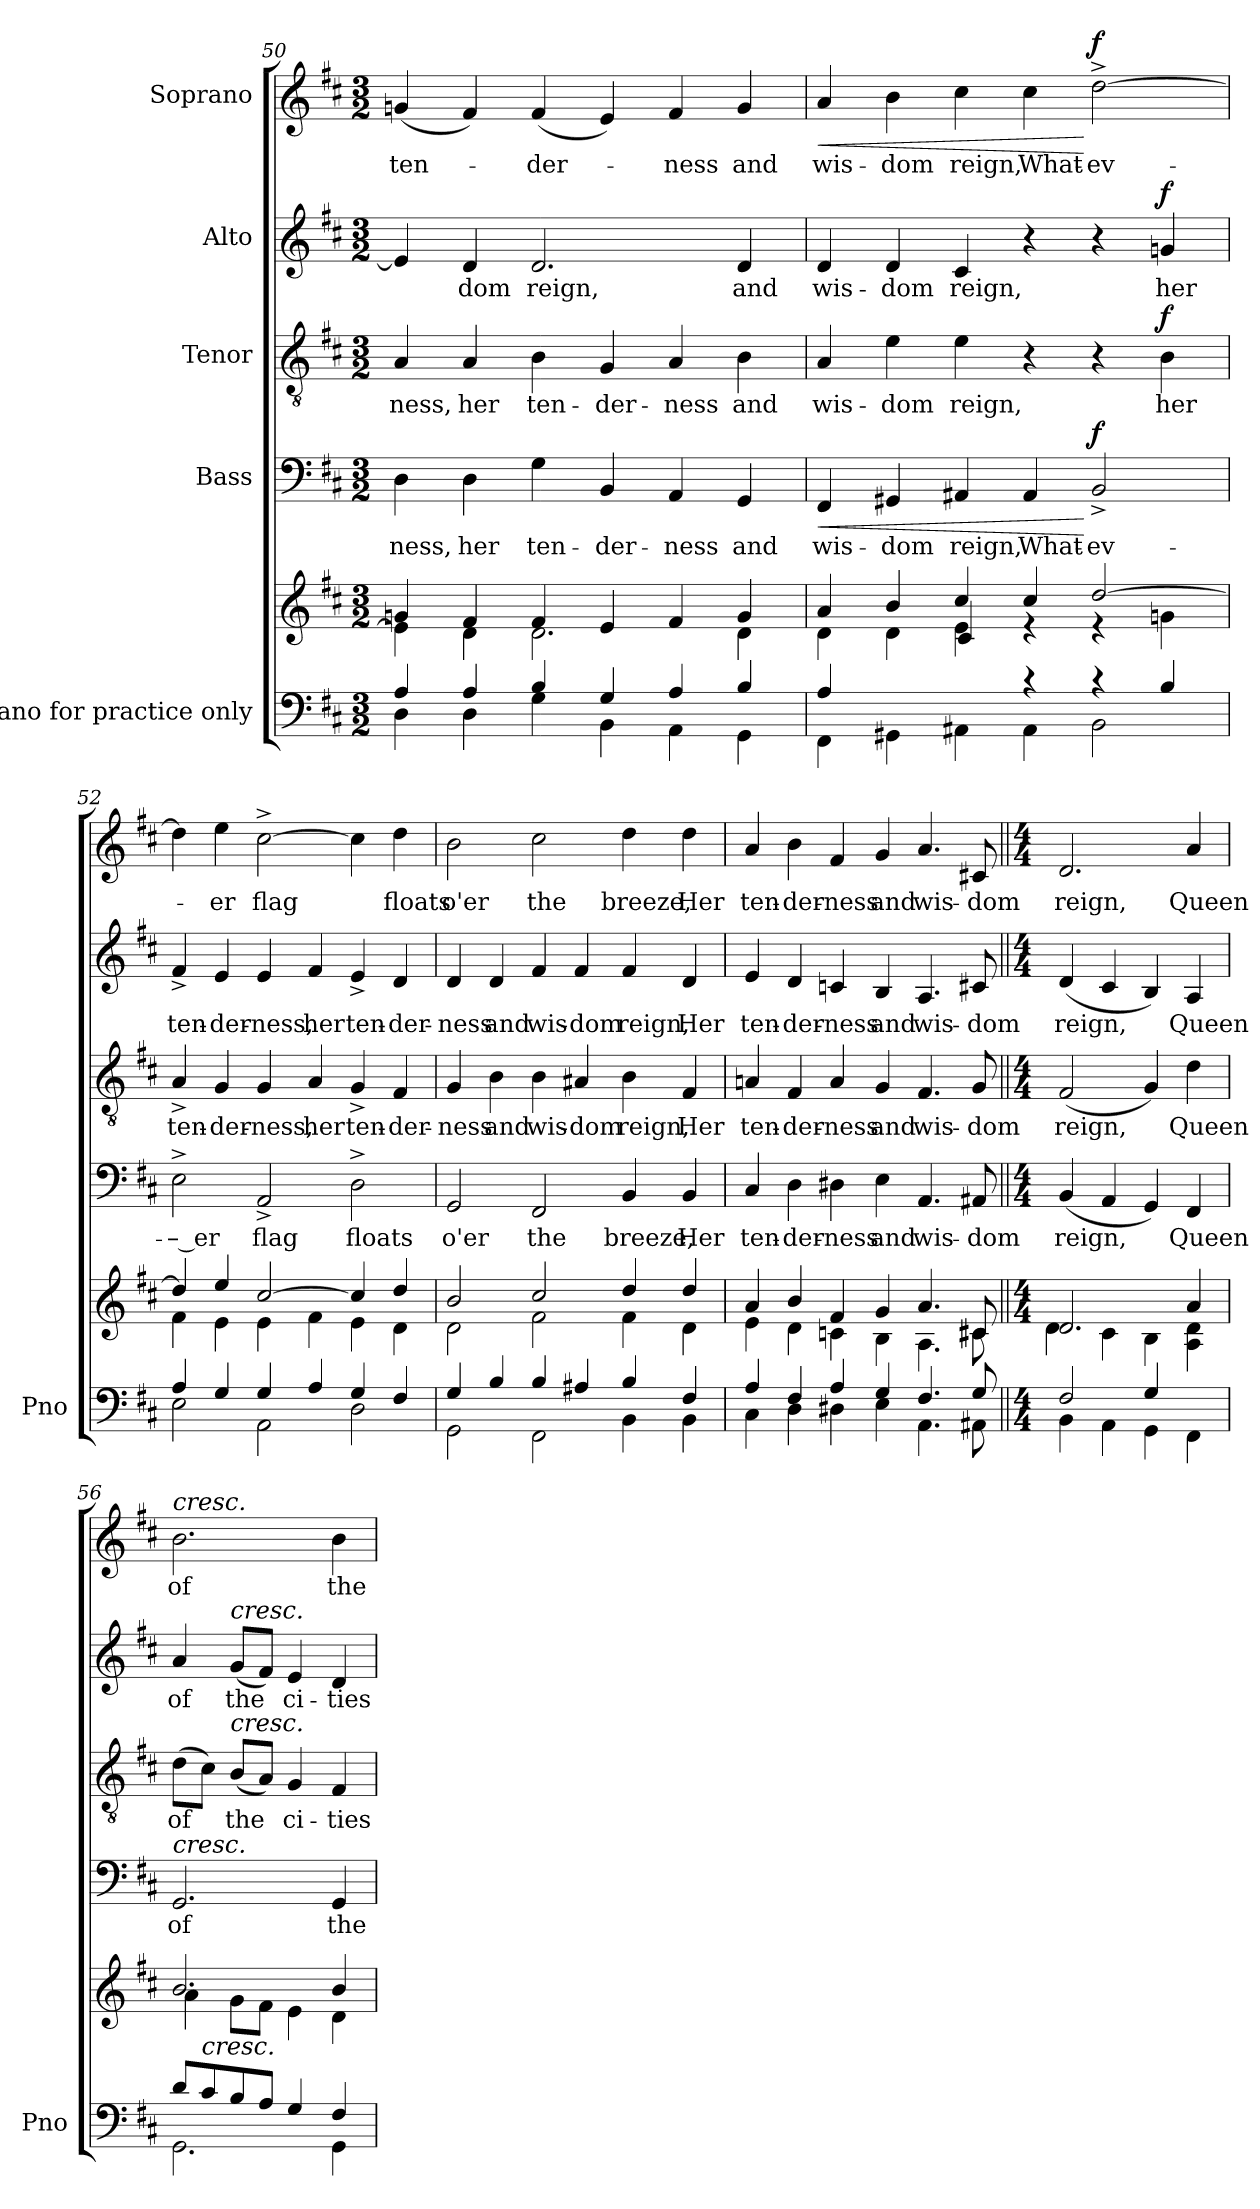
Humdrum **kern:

**kern	**kern	**kern	**text	**dynam	**kern	**text	**dynam	**kern	**text	**dynam	**kern	**text	**dynam
*part5	*part5	*part4	*part4	*part4	*part3	*part3	*part3	*part2	*part2	*part2	*part1	*part1	*part1
*staff6	*staff5	*staff4	*staff4	*staff4	*staff3	*staff3	*staff3	*staff2	*staff2	*staff2	*staff1	*staff1	*staff1
*I"Piano for practice only	*	*I"Bass	*	*	*I"Tenor	*	*	*I"Alto	*	*	*I"Soprano	*	*
*I'Pno	*	*	*	*	*	*	*	*	*	*	*	*	*
*clefF4	*clefG2	*clefF4	*	*	*clefGv2	*	*	*clefG2	*	*	*clefG2	*	*
*k[f#c#]	*k[f#c#]	*k[f#c#]	*	*	*k[f#c#]	*	*	*k[f#c#]	*	*	*k[f#c#]	*	*
*M3/2	*M3/2	*M3/2	*	*	*M3/2	*	*	*M3/2	*	*	*M3/2	*	*
=50	=50	=50	=50	=50	=50	=50	=50	=50	=50	=50	=50	=50	=50
*^	*^	*	*	*	*	*	*	*	*	*	*	*	*
4A/	4D\	4gn/	4e\]	4D\	-ness,	.	4A/	-ness,	.	4e/]	.	.	(4gn/	ten-	.
4A/	4D\	4f#/	4d\	4D\	her	.	4A/	her	.	4d/	-dom	.	4f#/)	.	.
4B/	4G\	4f#/	2.d\	4G\	ten-	.	4B\	ten-	.	2.d/	reign,	.	(4f#/	-der-	.
4G/	4BB\	4e/	.	4BB/	-der-	.	4G/	-der-	.	.	.	.	4e/)	.	.
4A/	4AA\	4f#/	.	4AA/	-ness	.	4A/	-ness	.	.	.	.	4f#/	-ness	.
4B/	4GG\	4g/	4d\	4GG/	and	.	4B\	and	.	4d/	and	.	4g/	and	.
=51	=51	=51	=51	=51	=51	=51	=51	=51	=51	=51	=51	=51	=51	=51	=51
*	*	*	*^	*	*	*	*	*	*	*	*	*	*	*	*
!	!	!	!	!	!	!	!LO:HP:b	!	!	!	!	!	!	!	!	!LO:HP:b
4A/	4FF#\	4a/	4d\	2ryy	4FF#/	wis-	<	4A/	wis-	.	4d/	wis-	.	4a/	wis-	<
4ryy	4GG#X\	4b/	4d\	.	4GG#X/	-dom	.	4e\	-dom	.	4d/	-dom	.	4b\	-dom	.
4ryy	4AA#X\	4cc#/	4e\	4c#/	4AA#X/	reign,	.	4e\	reign,	.	4c#/	reign,	.	4cc#\	reign,	.
4r	4AA#\	4cc#/	4r	2.ryy	4AA#/	What-	.	4r	.	.	4r	.	.	4cc#\	What-	.
!	!	!	!	!	!	!	!LO:DY:n=1:a	!	!	!	!	!	!	!	!	!LO:DY:n=1:a
4r	2BB\	[2dd/	4r	.	2BB^>/	-ev-	[ f	4r	.	.	4r	.	.	[2dd^\	-ev-	[ f
!	!	!	!	!	!	!	!	!	!	!LO:DY:a	!	!	!LO:DY:a	!	!	!
4B/	.	.	4gn\	.	.	.	.	4B\	her	f	4gn/	her	f	.	.	.
*	*	*	*v	*v	*	*	*	*	*	*	*	*	*	*	*	*
=52	=52	=52	=52	=52	=52	=52	=52	=52	=52	=52	=52	=52	=52	=52	=52
4A/	2E\	4dd/]	4f#\	2E^\	-– er	.	4A^>/	ten-	.	4f#^>/	ten-	.	4dd\]	.	.
4G/	.	4ee/	4e\	.	.	.	4G/	-der-	.	4e/	-der-	.	4ee\	-er	.
4G/	2AA\	[2cc#/	4e\	2AA^>/	flag	.	4G/	-ness,	.	4e/	-ness,	.	[2cc#^\	flag	.
4A/	.	.	4f#\	.	.	.	4A/	her	.	4f#/	her	.	.	.	.
4G/	2D\	4cc#/]	4e\	2D^\	floats	.	4G^>/	ten-	.	4e^>/	ten-	.	4cc#\]	.	.
4F#/	.	4dd/	4d\	.	.	.	4F#/	-der-	.	4d/	-der-	.	4dd\	floats	.
=53	=53	=53	=53	=53	=53	=53	=53	=53	=53	=53	=53	=53	=53	=53	=53
4G/	2GG\	2b/	2d\	2GG/	o'er	.	4G/	-ness	.	4d/	-ness	.	2b\	o'er	.
4B/	.	.	.	.	.	.	4B\	and	.	4d/	and	.	.	.	.
4B/	2FF#\	2cc#/	2f#\	2FF#/	the	.	4B\	wis-	.	4f#/	wis-	.	2cc#\	the	.
4A#X/	.	.	.	.	.	.	4A#X/	-dom	.	4f#/	-dom	.	.	.	.
4B/	4BB\	4dd/	4f#\	4BB/	breeze,	.	4B\	reign,	.	4f#/	reign,	.	4dd\	breeze,	.
4F#/	4BB\	4dd/	4d\	4BB/	Her	.	4F#/	Her	.	4d/	Her	.	4dd\	Her	.
=54	=54	=54	=54	=54	=54	=54	=54	=54	=54	=54	=54	=54	=54	=54	=54
4A/	4C#\	4a/	4e\	4C#/	ten-	.	4An/	ten-	.	4e/	ten-	.	4a/	ten-	.
4F#/	4D\	4b/	4d\	4D\	-der-	.	4F#/	-der-	.	4d/	-der-	.	4b\	-der-	.
4A/	4D#X\	4f#/	4cn\	4D#X\	-ness	.	4A/	-ness	.	4cn/	-ness	.	4f#/	-ness	.
4G/	4E\	4g/	4B\	4E\	and	.	4G/	and	.	4B/	and	.	4g/	and	.
4.F#/	4.AA\	4.a/	4.A\	4.AA/	wis-	.	4.F#/	wis-	.	4.A/	wis-	.	4.a/	wis-	.
8G/	8AA#X\	8c#X/	8c#\	8AA#X/	-dom	.	8G/	-dom	.	8c#X/	-dom	.	8c#X/	-dom	.
=55||	=55||	=55||	=55||	=55||	=55||	=55||	=55||	=55||	=55||	=55||	=55||	=55||	=55||	=55||	=55||
*M4/4	*	*M4/4	*	*M4/4	*	*	*M4/4	*	*	*M4/4	*	*	*M4/4	*	*
2F#/	4BB\	2.d/	4d\	(4BB/	reign,	.	(2F#/	reign,	.	(4d/	reign,	.	2.d/	reign,	.
.	4AA\	.	4c#\	4AA/	.	.	.	.	.	4c#/	.	.	.	.	.
4G/	4GG\	.	4B\	4GG/)	.	.	4G/)	.	.	4B/)	.	.	.	.	.
4ryy	4FF#\	4a/	4A\ 4d\	4FF#/	Queen	.	4d\	Queen	.	4A/	Queen	.	4a/	Queen	.
=56	=56	=56	=56	=56	=56	=56	=56	=56	=56	=56	=56	=56	=56	=56	=56
!	!	!	!	!	!	!	!	!	!	!	!	!	!LO:TX:a:i:t=cresc.	!	!
!	!	!	!	!LO:TX:a:i:t=cresc.	!	!	!	!	!	!	!	!	!	!	!
8d/L	2.GG\	2.b/	4a\	2.GG/	of	.	(8d\L	of	.	4a/	of	.	2.b\	of	.
!LO:TX:a:i:t=cresc.	!	!	!	!	!	!	!	!	!	!	!	!	!	!	!
8c#/	.	.	.	.	.	.	8c#\J)	.	.	.	.	.	.	.	.
!	!	!	!	!	!	!	!	!	!	!LO:TX:a:i:t=cresc.	!	!	!	!	!
!	!	!	!	!	!	!	!LO:TX:a:i:t=cresc.	!	!	!	!	!	!	!	!
8B/	.	.	8g\L	.	.	.	(8B/L	the	.	(8g/L	the	.	.	.	.
8A/J	.	.	8f#\J	.	.	.	8A/J)	.	.	8f#/J)	.	.	.	.	.
4G/	.	.	4e\	.	.	.	4G/	ci-	.	4e/	ci-	.	.	.	.
4F#/	4GG\	4b/	4d\	4GG/	the	.	4F#/	-ties	.	4d/	-ties	.	4b\	the	.
*v	*v	*	*	*	*	*	*	*	*	*	*	*	*	*	*
*	*v	*v	*	*	*	*	*	*	*	*	*	*	*	*
=	=	=	=	=	=	=	=	=	=	=	=	=	=
*-	*-	*-	*-	*-	*-	*-	*-	*-	*-	*-	*-	*-	*-
